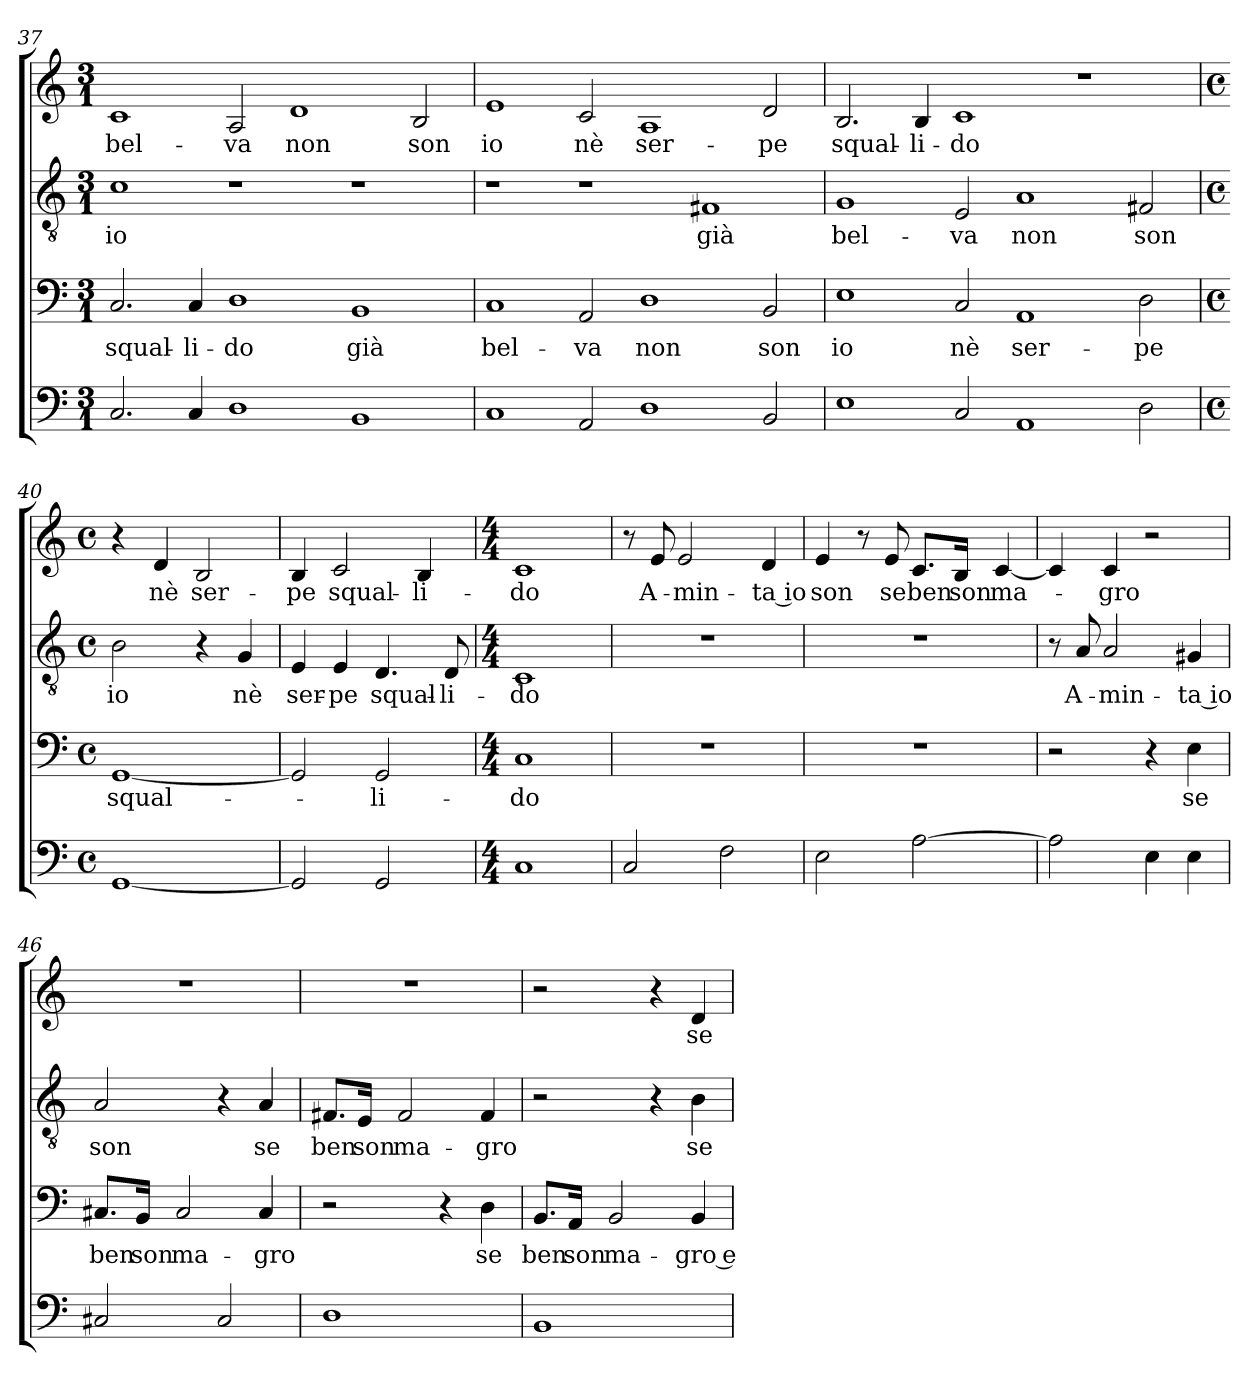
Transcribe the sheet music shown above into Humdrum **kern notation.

**kern	**kern	**text	**kern	**text	**kern	**text
*part4	*part3	*part3	*part2	*part2	*part1	*part1
*staff4	*staff3	*staff3	*staff2	*staff2	*staff1	*staff1
*clefF4	*clefF4	*	*clefGv2	*	*clefG2	*
*k[]	*k[]	*	*k[]	*	*k[]	*
*C:	*C:	*	*C:	*	*C:	*
*M3/1	*M3/1	*	*M3/1	*	*M3/1	*
=37	=37	=37	=37	=37	=37	=37
!	!	!LO:LY:b	!	!LO:LY:b	!	!LO:LY:b
2.C/	2.C/	squal-	1c	io	1c	bel-
!	!	!LO:LY:b	!	!	!	!
4C/	4C/	-li-	.	.	.	.
!	!	!LO:LY:b	!	!	!	!LO:LY:b
1D	1D	-do	1r	.	2A/	-va
!	!	!	!	!	!	!LO:LY:b
.	.	.	.	.	1d	non
!	!	!LO:LY:b	!	!	!	!
1BB	1BB	già	1r	.	.	.
!	!	!	!	!	!	!LO:LY:b
.	.	.	.	.	2B/	son
!!LO:PB:g=z
=38	=38	=38	=38	=38	=38	=38
!	!	!LO:LY:b	!	!	!	!LO:LY:b
1C	1C	bel-	1r	.	1e	io
!	!	!LO:LY:b	!	!	!	!LO:LY:b
2AA/	2AA/	-va	1r	.	2c/	nè
!	!	!LO:LY:b	!	!	!	!LO:LY:b
1D	1D	non	.	.	1A	ser-
!	!	!	!	!LO:LY:b	!	!
.	.	.	1F#X	già	.	.
!	!	!LO:LY:b	!	!	!	!LO:LY:b
2BB/	2BB/	son	.	.	2d/	-pe
=39	=39	=39	=39	=39	=39	=39
!	!	!LO:LY:b	!	!LO:LY:b	!	!LO:LY:b
1E	1E	io	1G	bel-	2.B/	squal-
!	!	!	!	!	!	!LO:LY:b
.	.	.	.	.	4B/	-li-
!	!	!LO:LY:b	!	!LO:LY:b	!	!LO:LY:b
2C/	2C/	nè	2E/	-va	1c	-do
!	!	!LO:LY:b	!	!LO:LY:b	!	!
1AA	1AA	ser-	1A	non	.	.
.	.	.	.	.	1r	.
!	!	!LO:LY:b	!	!LO:LY:b	!	!
2D\	2D\	-pe	2F#X/	son	.	.
=40	=40	=40	=40	=40	=40	=40
*M4/4	*M4/4	*	*M4/4	*	*M4/4	*
*met(c)	*met(c)	*	*met(c)	*	*met(c)	*
!	!	!LO:LY:b	!	!LO:LY:b	!	!
[1GG	[1GG	squal-	2B\	io	4r	.
!	!	!	!	!	!	!LO:LY:b
.	.	.	.	.	4d/	nè
!	!	!	!	!	!	!LO:LY:b
.	.	.	4r	.	2B/	ser-
!	!	!	!	!LO:LY:b	!	!
.	.	.	4G/	nè	.	.
=41	=41	=41	=41	=41	=41	=41
!	!	!	!	!LO:LY:b	!	!LO:LY:b
2GG/]	2GG/]	.	4E/	ser-	4B/	-pe
!	!	!	!	!LO:LY:b	!	!LO:LY:b
.	.	.	4E/	-pe	2c/	squal-
!	!	!LO:LY:b	!	!LO:LY:b	!	!
2GG/	2GG/	-li-	4.D/	squal-	.	.
!	!	!	!	!	!	!LO:LY:b
.	.	.	.	.	4B/	-li-
!	!	!	!	!LO:LY:b	!	!
.	.	.	8D/	-li-	.	.
!!LO:LB:g=z
=42	=42	=42	=42	=42	=42	=42
*M4/4	*M4/4	*	*M4/4	*	*M4/4	*
!	!	!LO:LY:b	!	!LO:LY:b	!	!LO:LY:b
1C	1C	-do	1C	-do	1c	-do
=43	=43	=43	=43	=43	=43	=43
2C/	1r	.	1r	.	8r	.
!	!	!	!	!	!	!LO:LY:b
.	.	.	.	.	8e/	A-
!	!	!	!	!	!	!LO:LY:b
.	.	.	.	.	2e/	-min-
2F\	.	.	.	.	.	.
!	!	!	!	!	!	!LO:LY:b
.	.	.	.	.	4d/	-ta io
=44	=44	=44	=44	=44	=44	=44
!	!	!	!	!	!	!LO:LY:b
2E\	1r	.	1r	.	4e/	son
.	.	.	.	.	8r	.
!	!	!	!	!	!	!LO:LY:b
.	.	.	.	.	8e/	se
!	!	!	!	!	!	!LO:LY:b
[2A\	.	.	.	.	8.c/L	ben
!	!	!	!	!	!	!LO:LY:b
.	.	.	.	.	16B/Jk	son
!	!	!	!	!	!	!LO:LY:b
.	.	.	.	.	[4c/	ma-
=45	=45	=45	=45	=45	=45	=45
2A\]	2r	.	8r	.	4c/]	.
!	!	!	!	!LO:LY:b	!	!
.	.	.	8A/	A-	.	.
!	!	!	!	!LO:LY:b	!	!LO:LY:b
.	.	.	2A/	-min-	4c/	-gro
4E\	4r	.	.	.	2r	.
!	!	!LO:LY:b	!	!LO:LY:b	!	!
4E\	4E\	se	4G#X/	-ta io	.	.
=46	=46	=46	=46	=46	=46	=46
!	!	!LO:LY:b	!	!LO:LY:b	!	!
2C#X/	8.C#X/L	ben	2A/	son	1r	.
!	!	!LO:LY:b	!	!	!	!
.	16BB/Jk	son	.	.	.	.
!	!	!LO:LY:b	!	!	!	!
.	2C#/	ma-	.	.	.	.
2C#/	.	.	4r	.	.	.
!	!	!LO:LY:b	!	!LO:LY:b	!	!
.	4C#/	-gro	4A/	se	.	.
!!LO:LB:g=z
=47	=47	=47	=47	=47	=47	=47
!	!	!	!	!LO:LY:b	!	!
1D	2r	.	8.F#X/L	ben	1r	.
!	!	!	!	!LO:LY:b	!	!
.	.	.	16E/Jk	son	.	.
!	!	!	!	!LO:LY:b	!	!
.	.	.	2F#/	ma-	.	.
.	4r	.	.	.	.	.
!	!	!LO:LY:b	!	!LO:LY:b	!	!
.	4D\	se	4F#/	-gro	.	.
=48	=48	=48	=48	=48	=48	=48
!	!	!LO:LY:b	!	!	!	!
1BB	8.BB/L	ben	2r	.	2r	.
!	!	!LO:LY:b	!	!	!	!
.	16AA/Jk	son	.	.	.	.
!	!	!LO:LY:b	!	!	!	!
.	2BB/	ma-	.	.	.	.
.	.	.	4r	.	4r	.
!	!	!LO:LY:b	!	!LO:LY:b	!	!LO:LY:b
.	4BB/	-gro e	4B\	se	4d/	se
=	=	=	=	=	=	=
*-	*-	*-	*-	*-	*-	*-
